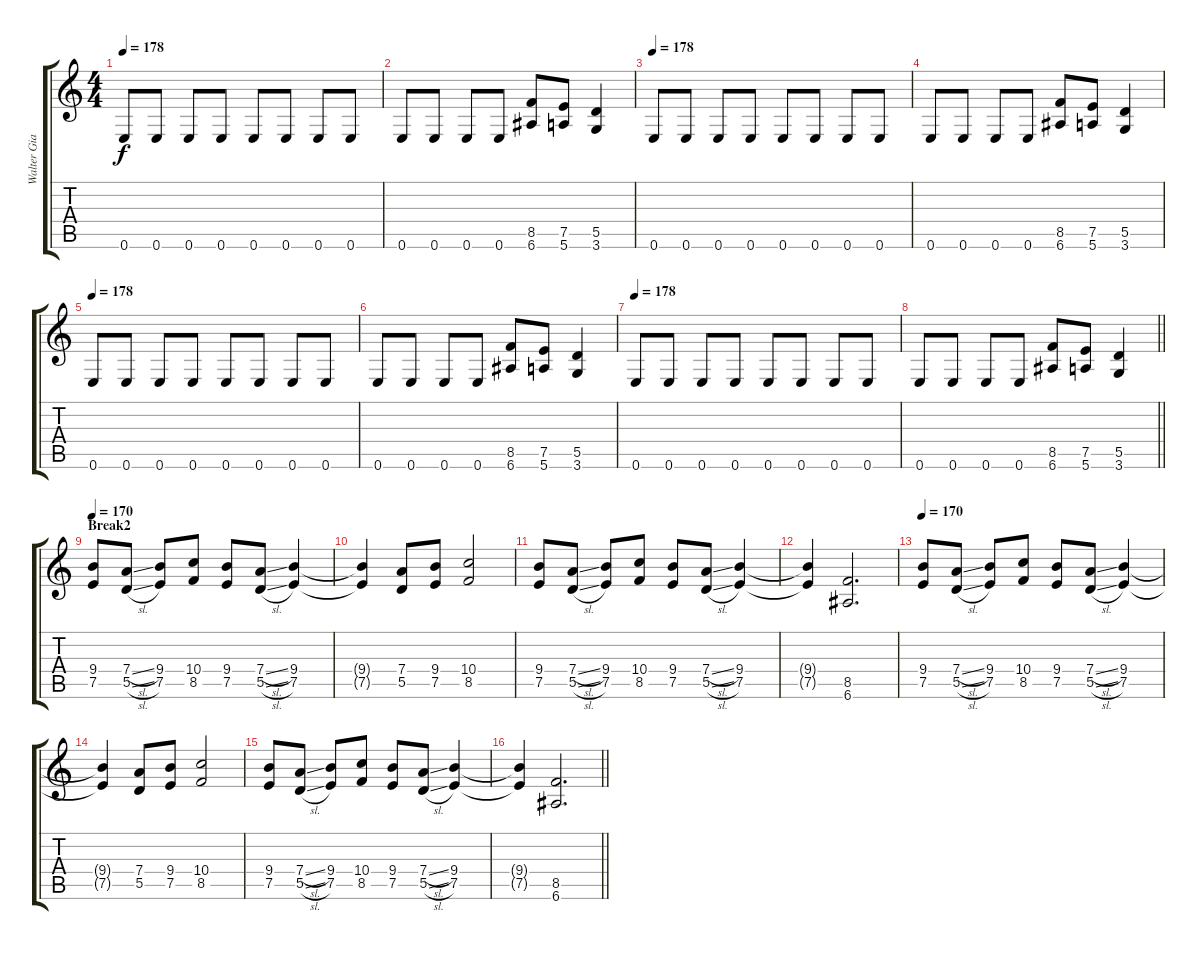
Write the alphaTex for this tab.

\track ("Walter Giardino" "Walter Gia") {instrument distortionguitar}
\staff {score tabs}
\tuning (E4 B3 G3 D3 A2 E2) {hide}
\ts (4 4)
\tempo 178
\clef g2
\ks c
0.6.8{dy f volume 13} 0.6.8 0.6.8 0.6.8 0.6.8 0.6.8 0.6.8 0.6.8 |
0.6.8 0.6.8 0.6.8 0.6.8 (8.5 6.6).8 (7.5 5.6).8 (5.5 3.6).4 |
\tempo 178
0.6.8 0.6.8 0.6.8 0.6.8 0.6.8 0.6.8 0.6.8 0.6.8 |
0.6.8 0.6.8 0.6.8 0.6.8 (8.5 6.6).8 (7.5 5.6).8 (5.5 3.6).4 |
\tempo 178
0.6.8 0.6.8 0.6.8 0.6.8 0.6.8 0.6.8 0.6.8 0.6.8 |
0.6.8 0.6.8 0.6.8 0.6.8 (8.5 6.6).8 (7.5 5.6).8 (5.5 3.6).4 |
\tempo 178
0.6.8{volume 13} 0.6.8 0.6.8 0.6.8 0.6.8 0.6.8 0.6.8 0.6.8 |
\barLineRight lightlight
0.6.8 0.6.8 0.6.8 0.6.8 (8.5 6.6).8 (7.5 5.6).8 (5.5 3.6).4 |
\section ("" "Break2")
\tempo 170
(9.4 7.5).8{volume 16} (7.4{sl} 5.5{sl}).8 (9.4 7.5).8 (10.4 8.5).8 (9.4 7.5).8 (7.4{sl} 5.5{sl}).8 (9.4 7.5).4 |
(9.4{t} 7.5{t}).4 (7.4 5.5).8 (9.4 7.5).8 (10.4 8.5).2 |
(9.4 7.5).8{volume 16} (7.4{sl} 5.5{sl}).8 (9.4 7.5).8 (10.4 8.5).8 (9.4 7.5).8 (7.4{sl} 5.5{sl}).8 (9.4 7.5).4 |
(9.4{t} 7.5{t}).4 (8.5 6.6).2{d} |
\tempo 170
(9.4 7.5).8{volume 16} (7.4{sl} 5.5{sl}).8 (9.4 7.5).8 (10.4 8.5).8 (9.4 7.5).8 (7.4{sl} 5.5{sl}).8 (9.4 7.5).4 |
(9.4{t} 7.5{t}).4 (7.4 5.5).8 (9.4 7.5).8 (10.4 8.5).2 |
(9.4 7.5).8{volume 16} (7.4{sl} 5.5{sl}).8 (9.4 7.5).8 (10.4 8.5).8 (9.4 7.5).8 (7.4{sl} 5.5{sl}).8 (9.4 7.5).4 |
\barLineRight lightlight
(9.4{t} 7.5{t}).4 (8.5 6.6).2{d}
